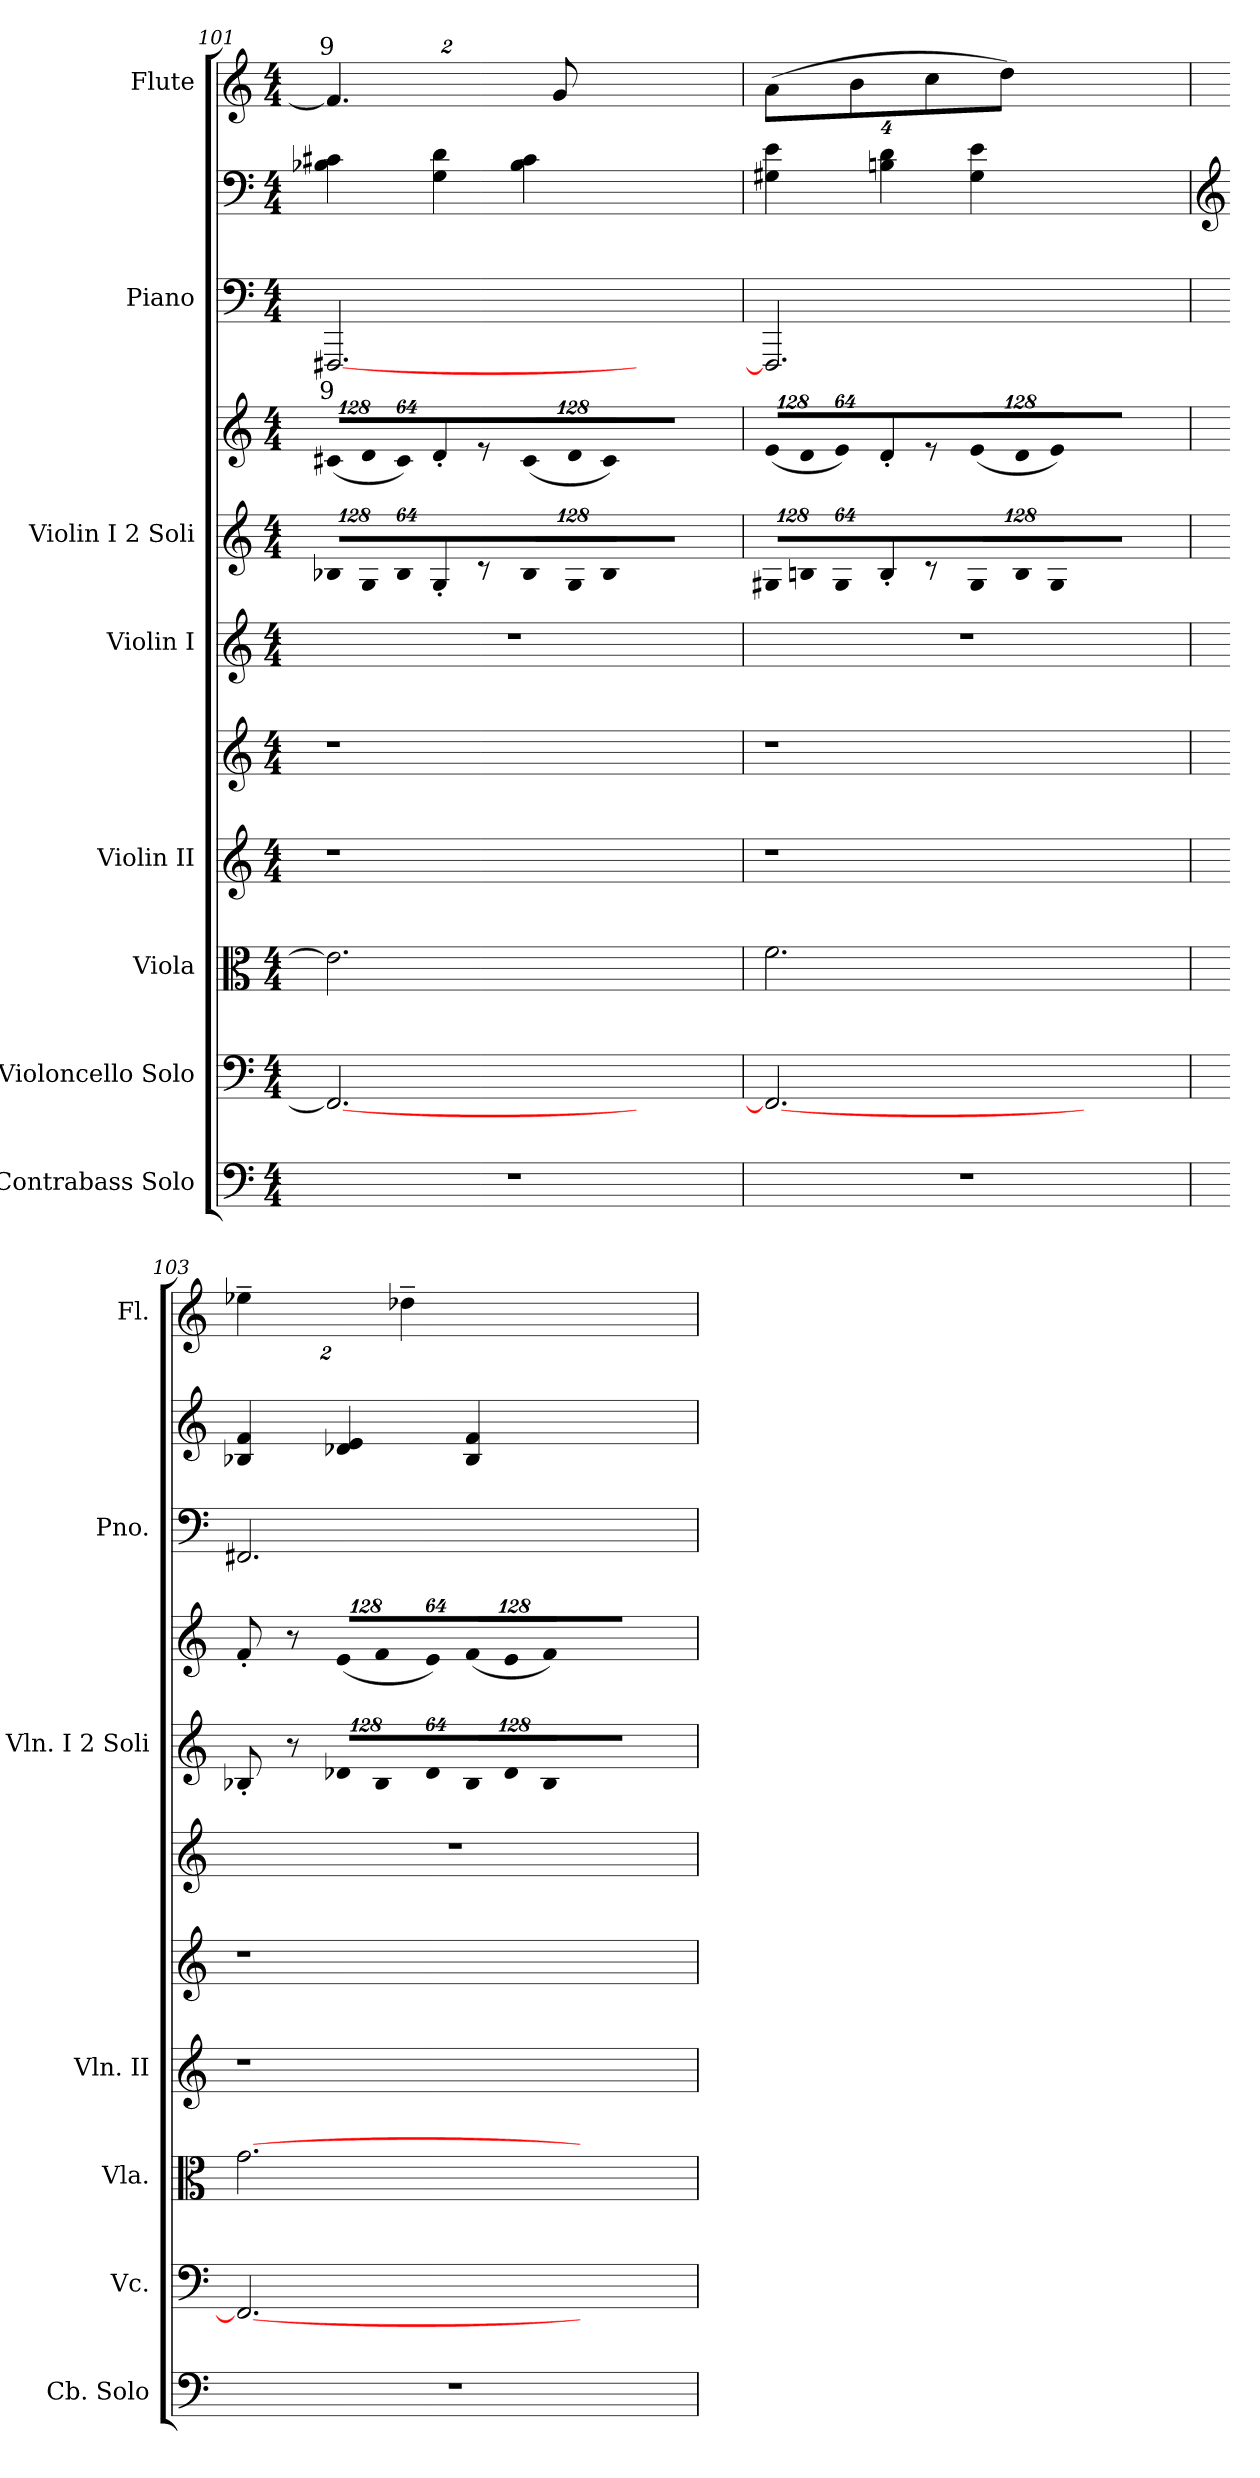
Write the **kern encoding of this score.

**kern	**kern	**kern	**kern	**kern	**kern	**kern	**kern	**kern	**kern	**kern
*part8	*part7	*part6	*part5	*part5	*part4	*part3	*part3	*part2	*part2	*part1
*staff11	*staff10	*staff9	*staff8	*staff7	*staff6	*staff5	*staff4	*staff3	*staff2	*staff1
*I"Contrabass Solo	*I"Violoncello Solo	*I"Viola	*I"Violin II	*	*I"Violin I	*I"Violin I 2 Soli	*	*I"Piano	*	*I"Flute
*I'Cb. Solo	*I'Vc.	*I'Vla.	*I'Vln. II	*	*	*I'Vln. I 2 Soli	*	*I'Pno.	*	*I'Fl.
*clefF4	*clefF4	*clefC3	*clefG2	*clefG2	*clefG2	*clefG2	*clefG2	*clefF4	*clefF4	*clefG2
*ITrd7c12	*	*	*	*	*	*	*	*	*	*
*k[]	*k[]	*k[]	*k[]	*k[]	*k[]	*k[]	*k[]	*k[]	*k[]	*k[]
*C:	*C:	*C:	*C:	*C:	*C:	*C:	*C:	*C:	*C:	*C:
*M4/4	*M4/4	*M4/4	*M4/4	*M4/4	*M4/4	*M4/4	*M4/4	*M4/4	*M4/4	*M4/4
=101	=101	=101	=101	=101	=101	=101	=101	=101	=101	=101
!LO:N:vis=1	!	!	!LO:N:vis=1	!LO:N:vis=1	!LO:N:vis=1	!	!	!	!	!
*	*	*	*	*	*	*Xbrackettup	*	*	*	*
!	!	!	!	!	!	!LO:N:vis=8	!	!	!	!
*	*	*	*	*	*	*	*Xbrackettup	*	*	*
!	!	!	!	!	!	!	!LO:N:vis=8	!	!	!
*	*	*	*	*	*	*	*	*	*	*Xbrackettup
!	!	!	!	!	!	!	!	!	!	!LO:TX:a:cj:t=9
!	!	!	!	!	!	!	!LO:TX:a:cj:t=9	!	!	!
1r	2.FF#i/_<	2.ei\]	2.r	2.r	1r	1024%85B-Xi/L	(1024%85c#Xi/L	[<2.FFF#Xi/	4B-Xi\ 4c#Xi	8%3.f#i/]
!	!	!	!	!	!	!LO:N:vis=8	!LO:N:vis=8	!	!	!
.	.	.	.	.	.	1024%85Gi/	1024%85di/	.	.	.
!	!	!	!	!	!	!LO:N:vis=8	!LO:N:vis=8	!	!	!
.	.	.	.	.	.	512%43B-i/J	512%43c#i/J)	.	.	.
.	.	.	.	.	.	8G'i/	8d'i/	.	4Gi\ 4di	.
.	.	.	.	.	.	8r	8r	.	.	.
!	!	!	!	!	!	!LO:N:vis=8	!LO:N:vis=8	!	!	!
.	.	.	.	.	.	1024%85B-i/L	(1024%85c#i/L	.	4B-i\ 4c#i	.
.	.	.	.	.	.	.	.	.	.	16%3gi/
!	!	!	!	!	!	!LO:N:vis=8	!LO:N:vis=8	!	!	!
.	.	.	.	.	.	1024%85Gi/	1024%85di/	.	.	.
!	!	!	!	!	!	!LO:N:vis=8	!LO:N:vis=8	!	!	!
.	.	.	.	.	.	512%43B-i/J	512%43c#i/J)	.	.	.
.	4ryy	4ryy	4ryy	4ryy	.	4ryy	4ryy	4ryy	4ryy	4ryy
=102	=102	=102	=102	=102	=102	=102	=102	=102	=102	=102
!LO:N:vis=1	!	!	!LO:N:vis=1	!LO:N:vis=1	!LO:N:vis=1	!LO:N:vis=8	!LO:N:vis=8	!	!	!
1r	2.FF#i/_<	2.fi\	2.r	2.r	1r	1024%85G#Xi/L	(1024%85ei/L	2.FFF#i/]	4G#Xi\ 4ei	(16%3ai\L
!	!	!	!	!	!	!LO:N:vis=8	!LO:N:vis=8	!	!	!
.	.	.	.	.	.	1024%85Bni/	1024%85di/	.	.	.
!	!	!	!	!	!	!LO:N:vis=8	!LO:N:vis=8	!	!	!
.	.	.	.	.	.	512%43G#i/J	512%43ei/J)	.	.	.
.	.	.	.	.	.	.	.	.	.	16%3bi\
.	.	.	.	.	.	8B'i/	8d'i/	.	4Bni\ 4di	.
.	.	.	.	.	.	8r	8r	.	.	16%3cci\
!	!	!	!	!	!	!LO:N:vis=8	!LO:N:vis=8	!	!	!
.	.	.	.	.	.	1024%85G#i/L	(1024%85ei/L	.	4G#i\ 4ei	.
.	.	.	.	.	.	.	.	.	.	16%3ddi\J)
!	!	!	!	!	!	!LO:N:vis=8	!LO:N:vis=8	!	!	!
.	.	.	.	.	.	1024%85Bi/	1024%85di/	.	.	.
!	!	!	!	!	!	!LO:N:vis=8	!LO:N:vis=8	!	!	!
.	.	.	.	.	.	512%43G#i/J	512%43ei/J)	.	.	.
.	4ryy	4ryy	4ryy	4ryy	.	4ryy	4ryy	4ryy	4ryy	4ryy
=103	=103	=103	=103	=103	=103	=103	=103	=103	=103	=103
*	*	*	*	*	*	*	*	*	*clefG2	*
!LO:N:vis=1	!	!	!LO:N:vis=1	!LO:N:vis=1	!LO:N:vis=1	!	!	!	!	!
1r	2.FF#i/_<	[>2.gi\	2.r	2.r	1r	8B-X'i/	8f'i/	2.FF#Xi/	4B-Xi/ 4fi	8%3ee-X~i\
.	.	.	.	.	.	8r	8r	.	.	.
!	!	!	!	!	!	!LO:N:vis=8	!LO:N:vis=8	!	!	!
.	.	.	.	.	.	1024%85d-Xi/L	(1024%85ei/L	.	4d-Xi/ 4ei	.
!	!	!	!	!	!	!LO:N:vis=8	!LO:N:vis=8	!	!	!
.	.	.	.	.	.	1024%85B-i/	1024%85fi/	.	.	.
.	.	.	.	.	.	.	.	.	.	8%3dd-X~i\
!	!	!	!	!	!	!LO:N:vis=8	!LO:N:vis=8	!	!	!
.	.	.	.	.	.	512%43d-i/J	512%43ei/J)	.	.	.
!	!	!	!	!	!	!LO:N:vis=8	!LO:N:vis=8	!	!	!
.	.	.	.	.	.	1024%85B-i/L	(1024%85fi/L	.	4B-i/ 4fi	.
!	!	!	!	!	!	!LO:N:vis=8	!LO:N:vis=8	!	!	!
.	.	.	.	.	.	1024%85d-i/	1024%85ei/	.	.	.
!	!	!	!	!	!	!LO:N:vis=8	!LO:N:vis=8	!	!	!
.	.	.	.	.	.	512%43B-i/J	512%43fi/J)	.	.	.
.	4ryy	4ryy	4ryy	4ryy	.	4ryy	4ryy	4ryy	4ryy	4ryy
=	=	=	=	=	=	=	=	=	=	=
*-	*-	*-	*-	*-	*-	*-	*-	*-	*-	*-
